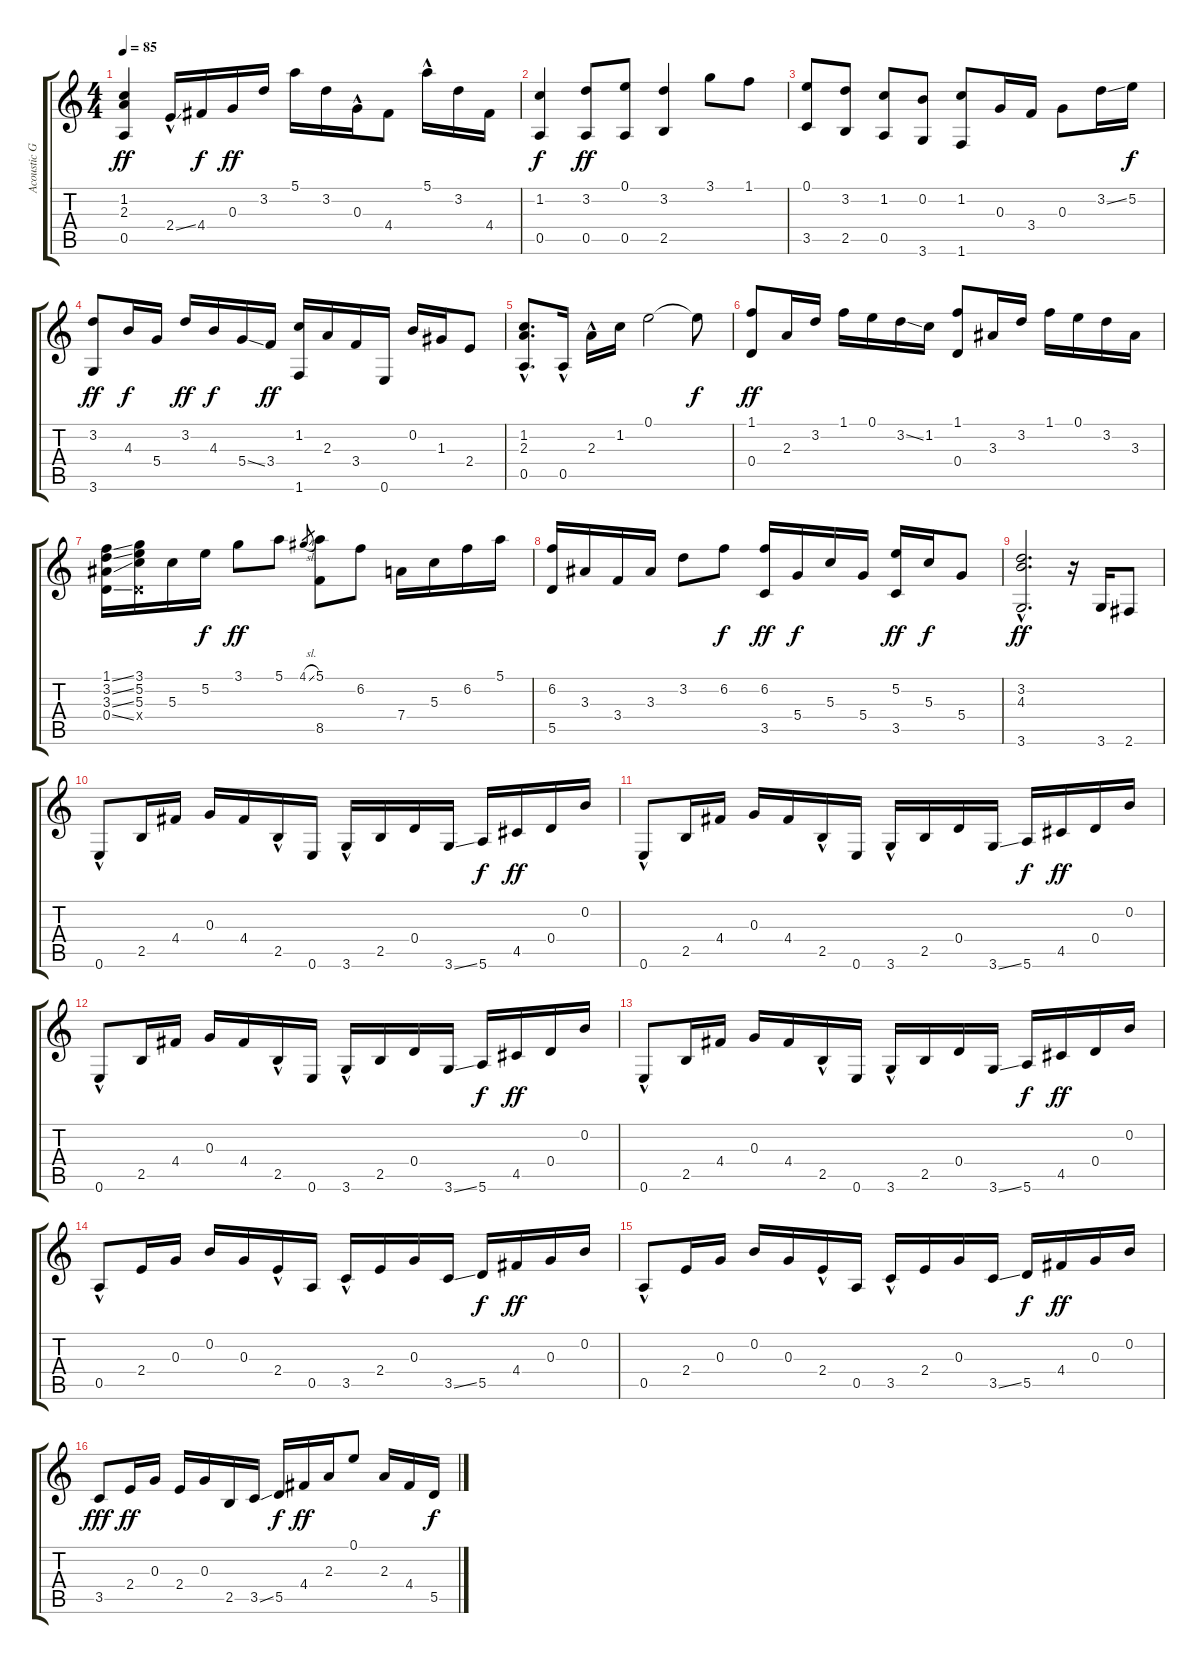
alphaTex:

\track ("Acoustic Guitar" "Acoustic G") {instrument acousticguitarnylon}
\staff {score tabs}
\tuning (E4 B3 G3 D3 A2 E2) {hide}
\ts (4 4)
\tempo 85
\clef g2
\ks c
(1.2 2.3 0.5).4{dy ff} 2.4{ss hac}.16 4.4.16{dy f} 0.3.16{dy ff} 3.2.16 5.1.16 3.2.16 0.3{hac}.16 4.4.8 5.1{hac}.16 3.2.16 4.4.16 |
(1.2 0.5).4{dy f} (3.2 0.5).8{dy ff} (0.1 0.5).8 (3.2 2.5).4 3.1.8 1.1.8 |
(0.1 3.5).8 (3.2 2.5).8 (1.2 0.5).8 (0.2 3.6).8 (1.2 1.6).8 0.3.16 3.4.16 0.3.8 3.2{ss}.16 5.2.16{dy f} |
(3.2 3.6).8{dy ff} 4.3.16{dy f} 5.4.16 3.2.16{dy ff} 4.3.16{dy f} 5.4{ss}.16 3.4.16{dy ff} (1.2 1.6).16 2.3.16 3.4.16 0.6.16 0.2.16 1.3.16 2.4.8 |
(1.2{hac} 2.3{hac} 0.5{hac}).8{d} 0.5{hac}.16 2.3{hac}.16 1.2.16 0.1.2 0.1{t}.8{dy f} |
(1.1 0.4).8{dy ff} 2.3.16 3.2.16 1.1.16 0.1.16 3.2{ss}.16 1.2.16 (1.1 0.4).8 3.3.16 3.2.16 1.1.16 0.1.16 3.2.16 3.3.16 |
(1.1{ss} 3.2{ss} 3.3{ss} 0.4{ss}).16 (3.1 5.2 5.3 0.4{x}).16 5.3.16 5.2.16{dy f} 3.1.8{dy ff} 5.1.8 4.1{sl}.8{gr} (5.1 8.5).8 6.2.8 7.4.16 5.3.16 6.2.16 5.1.16 |
(6.2 5.5).16 3.3.16 3.4.16 3.3.16 3.2.8 6.2.8{dy f} (6.2 3.5).16{dy ff} 5.4.16{dy f} 5.3.16 5.4.16 (5.2 3.5).16{dy ff} 5.3.16{dy f} 5.4.8 |
(3.2{hac} 4.3{hac} 3.6{hac}).2{d dy ff} r.16 3.6.16 2.6.8 |
0.6{hac}.8 2.5.16 4.4.16 0.3.16 4.4.16 2.5{hac}.16 0.6.16 3.6{hac}.16 2.5.16 0.4.16 3.6{ss}.16 5.6.16{dy f} 4.5.16{dy ff} 0.4.16 0.2.16 |
0.6{hac}.8 2.5.16 4.4.16 0.3.16 4.4.16 2.5{hac}.16 0.6.16 3.6{hac}.16 2.5.16 0.4.16 3.6{ss}.16 5.6.16{dy f} 4.5.16{dy ff} 0.4.16 0.2.16 |
0.6{hac}.8 2.5.16 4.4.16 0.3.16 4.4.16 2.5{hac}.16 0.6.16 3.6{hac}.16 2.5.16 0.4.16 3.6{ss}.16 5.6.16{dy f} 4.5.16{dy ff} 0.4.16 0.2.16 |
0.6{hac}.8 2.5.16 4.4.16 0.3.16 4.4.16 2.5{hac}.16 0.6.16 3.6{hac}.16 2.5.16 0.4.16 3.6{ss}.16 5.6.16{dy f} 4.5.16{dy ff} 0.4.16 0.2.16 |
0.5{hac}.8 2.4.16 0.3.16 0.2.16 0.3.16 2.4{hac}.16 0.5.16 3.5{hac}.16 2.4.16 0.3.16 3.5{ss}.16 5.5.16{dy f} 4.4.16{dy ff} 0.3.16 0.2.16 |
0.5{hac}.8 2.4.16 0.3.16 0.2.16 0.3.16 2.4{hac}.16 0.5.16 3.5{hac}.16 2.4.16 0.3.16 3.5{ss}.16 5.5.16{dy f} 4.4.16{dy ff} 0.3.16 0.2.16 |
3.5.8{dy fff} 2.4.16{dy ff} 0.3.16 2.4.16 0.3.16 2.5.16 3.5{ss}.16 5.5.16{dy f} 4.4.16{dy ff} 2.3.16 0.1.8 2.3.16 4.4.16 5.5{ss}.16{dy f}
